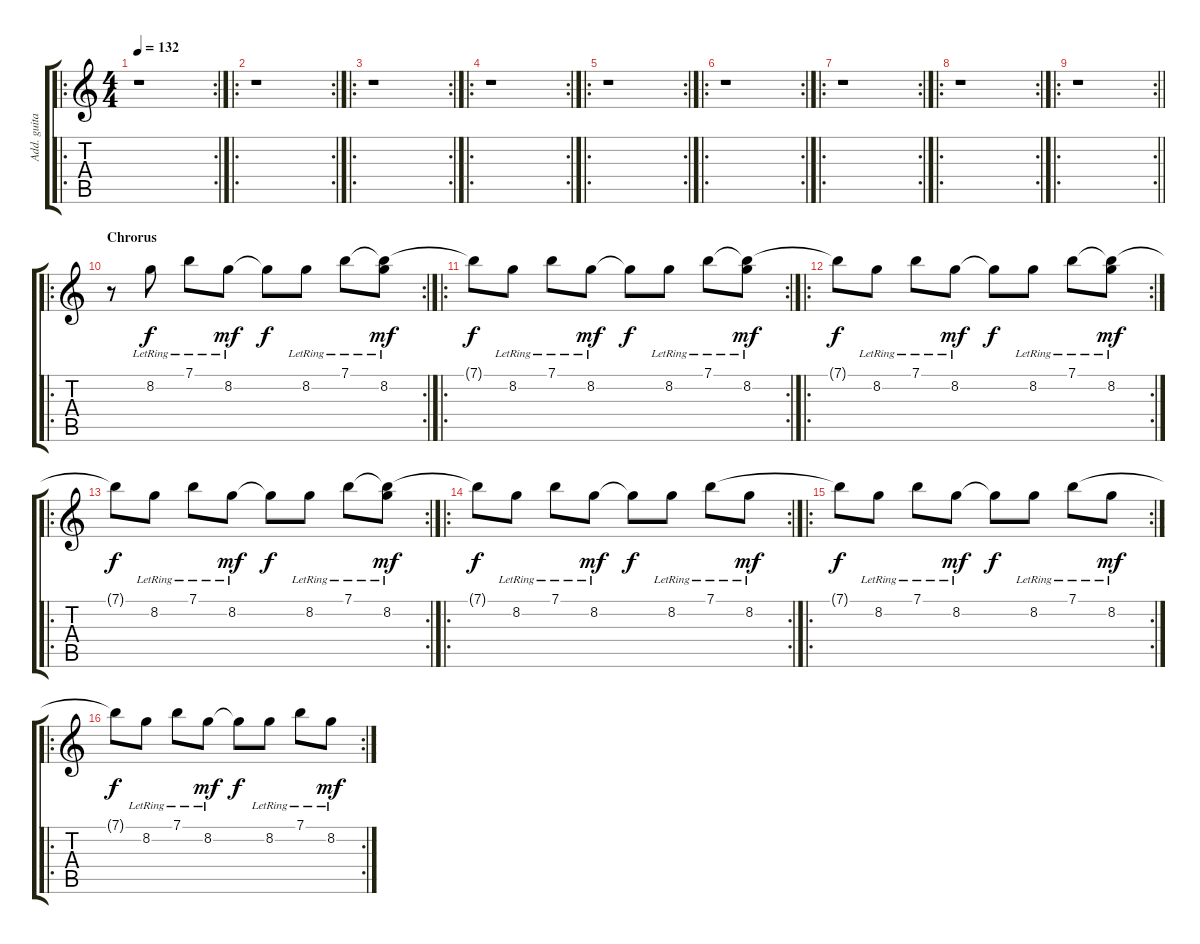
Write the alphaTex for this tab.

\track ("Add. guitar" "Add. guita") {instrument electricguitarclean}
\staff {score tabs}
\tuning (E4 B3 G3 D3 A2 E2) {hide}
\ro
\rc 2
\ts (4 4)
\tempo 132
\clef g2
\ks c
r.1{dy f} |
\ro
\rc 2
r.1 |
\ro
\rc 2
r.1 |
\ro
\rc 2
r.1 |
\ro
\rc 2
r.1 |
\ro
\rc 2
r.1 |
\ro
\rc 2
r.1 |
\ro
\rc 2
r.1 |
\ro
\rc 2
\barLineRight lightlight
r.1 |
\ro
\rc 2
\section ("" "Chrorus")
r.8 8.2{lr}.8 7.1{lr}.8 8.2{lr}.8{dy mf} 8.2{t}.8{dy f} 8.2{lr}.8 7.1{lr}.8 (7.1{t} 8.2{lr}).8{dy mf} |
\ro
\rc 2
7.1{t}.8{dy f} 8.2{lr}.8 7.1{lr}.8 8.2{lr}.8{dy mf} 8.2{t}.8{dy f} 8.2{lr}.8 7.1{lr}.8 (7.1{t} 8.2{lr}).8{dy mf} |
\ro
\rc 2
7.1{t}.8{dy f} 8.2{lr}.8 7.1{lr}.8 8.2{lr}.8{dy mf} 8.2{t}.8{dy f} 8.2{lr}.8 7.1{lr}.8 (7.1{t} 8.2{lr}).8{dy mf} |
\ro
\rc 2
7.1{t}.8{dy f} 8.2{lr}.8 7.1{lr}.8 8.2{lr}.8{dy mf} 8.2{t}.8{dy f} 8.2{lr}.8 7.1{lr}.8 (7.1{t} 8.2{lr}).8{dy mf} |
\ro
\rc 2
7.1{t}.8{dy f} 8.2{lr}.8 7.1{lr}.8 8.2{lr}.8{dy mf} 8.2{t}.8{dy f} 8.2{lr}.8 7.1{lr}.8 8.2{lr}.8{dy mf} |
\ro
\rc 2
7.1{t}.8{dy f} 8.2{lr}.8 7.1{lr}.8 8.2{lr}.8{dy mf} 8.2{t}.8{dy f} 8.2{lr}.8 7.1{lr}.8 8.2{lr}.8{dy mf} |
\ro
\rc 2
7.1{t}.8{dy f} 8.2{lr}.8 7.1{lr}.8 8.2{lr}.8{dy mf} 8.2{t}.8{dy f} 8.2{lr}.8 7.1{lr}.8 8.2{lr}.8{dy mf}
